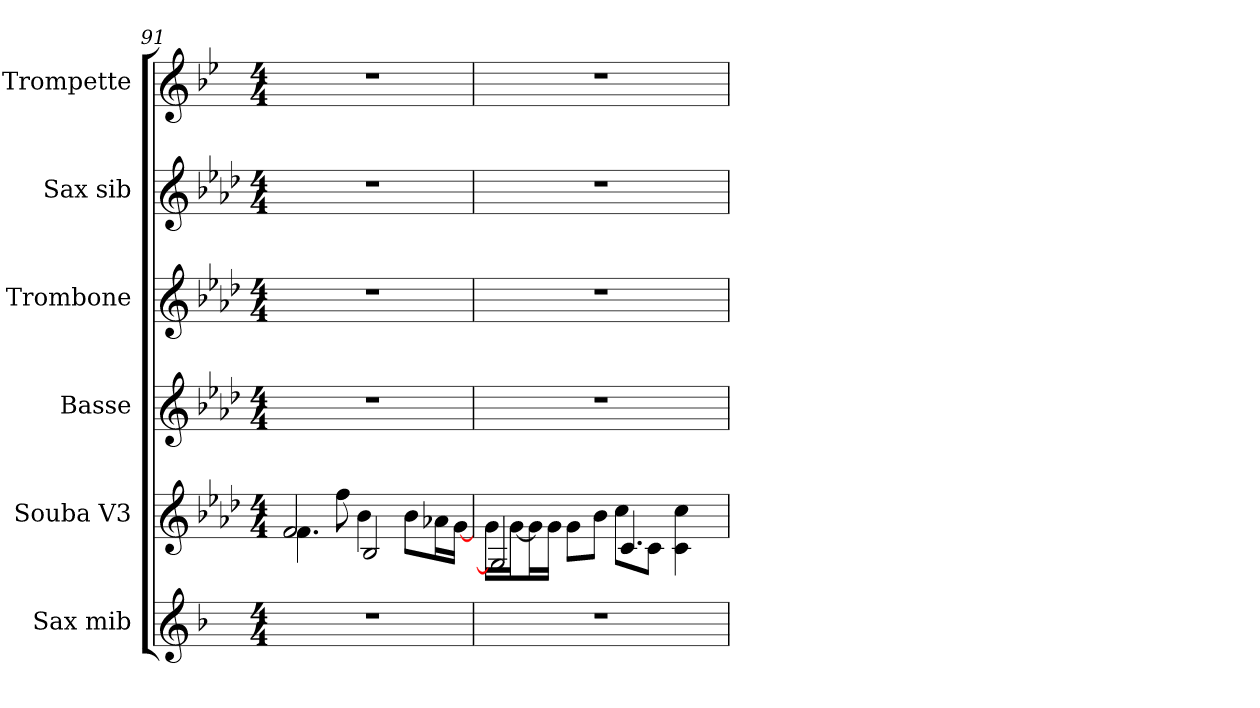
**kern	**kern	**kern	**kern	**kern	**kern
*part6	*part5	*part4	*part3	*part2	*part1
*staff6	*staff5	*staff4	*staff3	*staff2	*staff1
*I"Sax mib	*I"Souba V3	*I"Basse	*I"Trombone	*I"Sax sib	*I"Trompette
*I'Sax mib	*I'Souba V3	*I'Basse	*I'Trombone	*I'Sax sib	*I'Trompette
*clefG2	*clefG2	*clefG2	*clefG2	*clefG2	*clefG2
*ITrd5c9	*ITrd15c26	*ITrd8c14	*ITrd8c14	*ITrd8c14	*ITrd1c2
*k[b-e-a-d-]	*k[b-e-a-d-]	*k[b-e-a-d-]	*k[b-e-a-d-]	*k[b-e-a-d-]	*k[b-e-a-d-]
*M4/4	*M4/4	*M4/4	*M4/4	*M4/4	*M4/4
=91	=91	=91	=91	=91	=91
*	*^	*	*	*	*
1r	2FF	4.FF	1r	1r	1r	1r
.	.	8F	.	.	.	.
.	2BBB-	4BB-	.	.	.	.
.	.	8BB-L	.	.	.	.
.	.	16AA-XL	.	.	.	.
.	.	[16GGJJ	.	.	.	.
=92	=92	=92	=92	=92	=92	=92
1r	2GGG]	16GGLL	1r	1r	1r	1r
.	.	[16GGJ	.	.	.	.
.	.	16GGL]	.	.	.	.
.	.	16GGJJ	.	.	.	.
.	.	8GGL	.	.	.	.
.	.	8BB-J	.	.	.	.
.	4.CC	8CL	.	.	.	.
.	.	8CCJ	.	.	.	.
.	.	4CC 4C	.	.	.	.
.	8ryy	.	.	.	.	.
*	*v	*v	*	*	*	*
=	=	=	=	=	=
*-	*-	*-	*-	*-	*-
